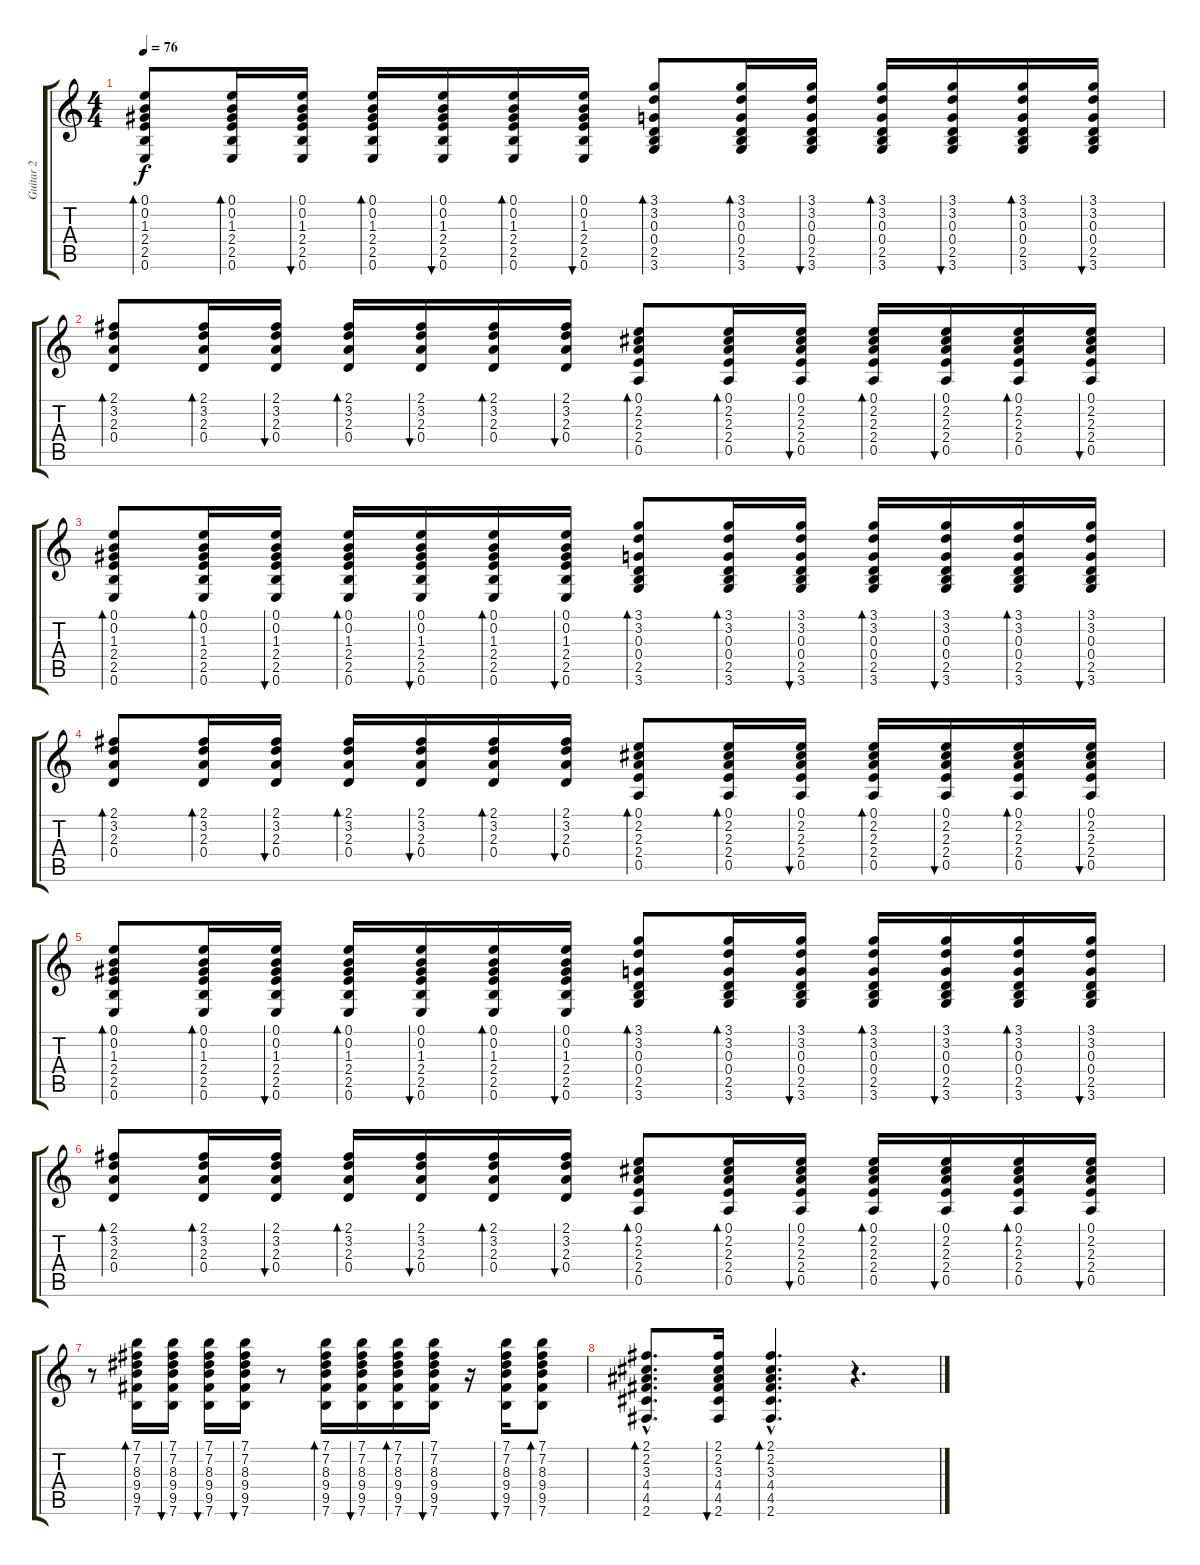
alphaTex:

\track ("Guitar 2" "Guitar 2") {instrument acousticguitarsteel}
\staff {score tabs}
\tuning (E4 B3 G3 D3 A2 E2) {hide}
\ts (4 4)
\tempo 76
\clef g2
\ks c
(0.1 0.2 1.3 2.4 2.5 0.6).8{bd 30 dy f} (0.1 0.2 1.3 2.4 2.5 0.6).16{bd 30} (0.1 0.2 1.3 2.4 2.5 0.6).16{bu 30} (0.1 0.2 1.3 2.4 2.5 0.6).16{bd 30} (0.1 0.2 1.3 2.4 2.5 0.6).16{bu 30} (0.1 0.2 1.3 2.4 2.5 0.6).16{bd 30} (0.1 0.2 1.3 2.4 2.5 0.6).16{bu 30} (3.1 3.2 0.3 0.4 2.5 3.6).8{bd 30} (3.1 3.2 0.3 0.4 2.5 3.6).16{bd 30} (3.1 3.2 0.3 0.4 2.5 3.6).16{bu 30} (3.1 3.2 0.3 0.4 2.5 3.6).16{bd 30} (3.1 3.2 0.3 0.4 2.5 3.6).16{bu 30} (3.1 3.2 0.3 0.4 2.5 3.6).16{bd 30} (3.1 3.2 0.3 0.4 2.5 3.6).16{bu 30} |
(2.1 3.2 2.3 0.4).8{bd 30} (2.1 3.2 2.3 0.4).16{bd 30} (2.1 3.2 2.3 0.4).16{bu 30} (2.1 3.2 2.3 0.4).16{bd 30} (2.1 3.2 2.3 0.4).16{bu 30} (2.1 3.2 2.3 0.4).16{bd 30} (2.1 3.2 2.3 0.4).16{bu 30} (0.1 2.2 2.3 2.4 0.5).8{bd 30} (0.1 2.2 2.3 2.4 0.5).16{bd 30} (0.1 2.2 2.3 2.4 0.5).16{bu 30} (0.1 2.2 2.3 2.4 0.5).16{bd 30} (0.1 2.2 2.3 2.4 0.5).16{bu 30} (0.1 2.2 2.3 2.4 0.5).16{bd 30} (0.1 2.2 2.3 2.4 0.5).16{bu 30} |
(0.1 0.2 1.3 2.4 2.5 0.6).8{bd 30} (0.1 0.2 1.3 2.4 2.5 0.6).16{bd 30} (0.1 0.2 1.3 2.4 2.5 0.6).16{bu 30} (0.1 0.2 1.3 2.4 2.5 0.6).16{bd 30} (0.1 0.2 1.3 2.4 2.5 0.6).16{bu 30} (0.1 0.2 1.3 2.4 2.5 0.6).16{bd 30} (0.1 0.2 1.3 2.4 2.5 0.6).16{bu 30} (3.1 3.2 0.3 0.4 2.5 3.6).8{bd 30} (3.1 3.2 0.3 0.4 2.5 3.6).16{bd 30} (3.1 3.2 0.3 0.4 2.5 3.6).16{bu 30} (3.1 3.2 0.3 0.4 2.5 3.6).16{bd 30} (3.1 3.2 0.3 0.4 2.5 3.6).16{bu 30} (3.1 3.2 0.3 0.4 2.5 3.6).16{bd 30} (3.1 3.2 0.3 0.4 2.5 3.6).16{bu 30} |
(2.1 3.2 2.3 0.4).8{bd 30} (2.1 3.2 2.3 0.4).16{bd 30} (2.1 3.2 2.3 0.4).16{bu 30} (2.1 3.2 2.3 0.4).16{bd 30} (2.1 3.2 2.3 0.4).16{bu 30} (2.1 3.2 2.3 0.4).16{bd 30} (2.1 3.2 2.3 0.4).16{bu 30} (0.1 2.2 2.3 2.4 0.5).8{bd 30} (0.1 2.2 2.3 2.4 0.5).16{bd 30} (0.1 2.2 2.3 2.4 0.5).16{bu 30} (0.1 2.2 2.3 2.4 0.5).16{bd 30} (0.1 2.2 2.3 2.4 0.5).16{bu 30} (0.1 2.2 2.3 2.4 0.5).16{bd 30} (0.1 2.2 2.3 2.4 0.5).16{bu 30} |
(0.1 0.2 1.3 2.4 2.5 0.6).8{bd 30} (0.1 0.2 1.3 2.4 2.5 0.6).16{bd 30} (0.1 0.2 1.3 2.4 2.5 0.6).16{bu 30} (0.1 0.2 1.3 2.4 2.5 0.6).16{bd 30} (0.1 0.2 1.3 2.4 2.5 0.6).16{bu 30} (0.1 0.2 1.3 2.4 2.5 0.6).16{bd 30} (0.1 0.2 1.3 2.4 2.5 0.6).16{bu 30} (3.1 3.2 0.3 0.4 2.5 3.6).8{bd 30} (3.1 3.2 0.3 0.4 2.5 3.6).16{bd 30} (3.1 3.2 0.3 0.4 2.5 3.6).16{bu 30} (3.1 3.2 0.3 0.4 2.5 3.6).16{bd 30} (3.1 3.2 0.3 0.4 2.5 3.6).16{bu 30} (3.1 3.2 0.3 0.4 2.5 3.6).16{bd 30} (3.1 3.2 0.3 0.4 2.5 3.6).16{bu 30} |
(2.1 3.2 2.3 0.4).8{bd 30} (2.1 3.2 2.3 0.4).16{bd 30} (2.1 3.2 2.3 0.4).16{bu 30} (2.1 3.2 2.3 0.4).16{bd 30} (2.1 3.2 2.3 0.4).16{bu 30} (2.1 3.2 2.3 0.4).16{bd 30} (2.1 3.2 2.3 0.4).16{bu 30} (0.1 2.2 2.3 2.4 0.5).8{bd 30} (0.1 2.2 2.3 2.4 0.5).16{bd 30} (0.1 2.2 2.3 2.4 0.5).16{bu 30} (0.1 2.2 2.3 2.4 0.5).16{bd 30} (0.1 2.2 2.3 2.4 0.5).16{bu 30} (0.1 2.2 2.3 2.4 0.5).16{bd 30} (0.1 2.2 2.3 2.4 0.5).16{bu 30} |
r.8 (7.1 7.2 8.3 9.4 9.5 7.6).16{bd 30} (7.1 7.2 8.3 9.4 9.5 7.6).16{bu 30} (7.1 7.2 8.3 9.4 9.5 7.6).16{bu 30} (7.1 7.2 8.3 9.4 9.5 7.6).16{bu 30} r.8 (7.1 7.2 8.3 9.4 9.5 7.6).16{bd 30} (7.1 7.2 8.3 9.4 9.5 7.6).16{bu 30} (7.1 7.2 8.3 9.4 9.5 7.6).16{bd 30} (7.1 7.2 8.3 9.4 9.5 7.6).16{bu 30} r.16 (7.1 7.2 8.3 9.4 9.5 7.6).16{bu 30} (7.1 7.2 8.3 9.4 9.5 7.6).8{bd 30} |
(2.1{hac} 2.2{hac} 3.3{hac} 4.4{hac} 4.5{hac} 2.6{hac}).8{d bd 30} (2.1 2.2 3.3 4.4 4.5 2.6).16{bu 30} (2.1{hac} 2.2{hac} 3.3{hac} 4.4{hac} 4.5{hac} 2.6{hac}).4{d bd 30} r.4{d}
